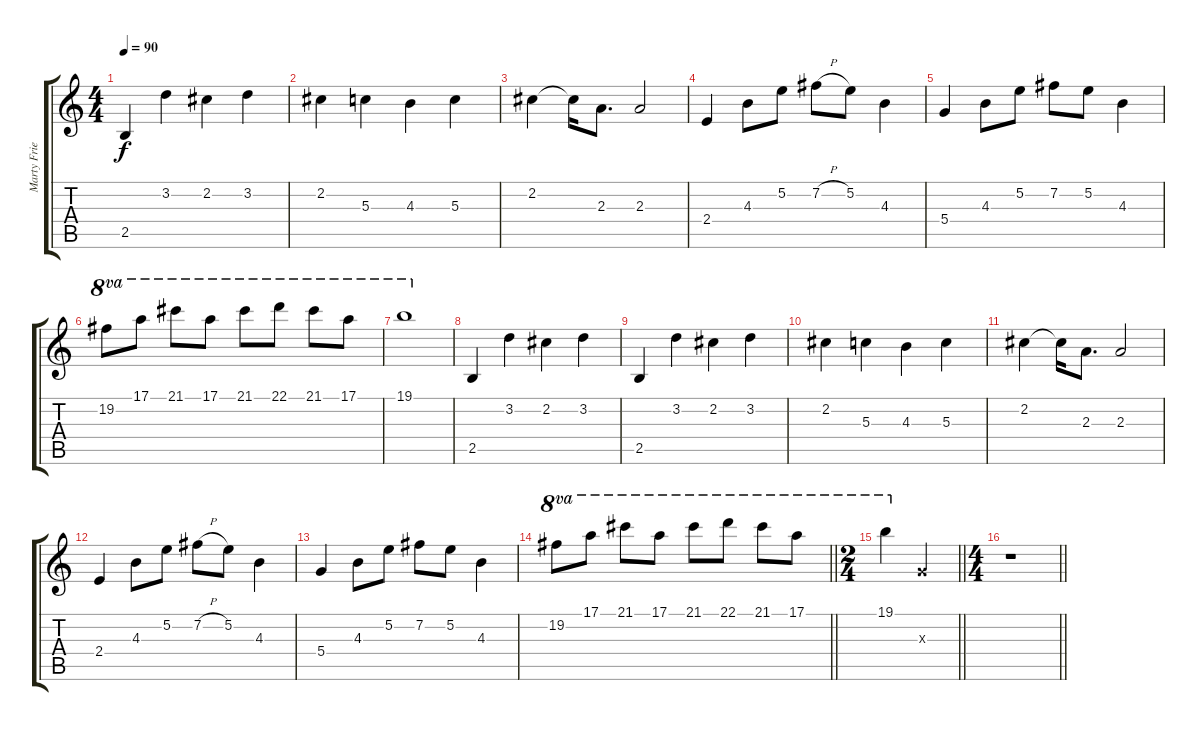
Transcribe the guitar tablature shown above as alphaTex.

\track ("Marty Friedman" "Marty Frie") {instrument distortionguitar}
\staff {score tabs}
\tuning (E4 B3 G3 D3 A2 E2) {hide}
\ts (4 4)
\tempo 90
\clef g2
\ks c
2.5.4{dy f} 3.2.4 2.2.4 3.2.4 |
2.2.4 5.3.4 4.3.4 5.3.4 |
2.2.4 2.2{t}.16 2.3.8{d} 2.3.2 |
2.4.4 4.3.8 5.2.8 7.2{h}.8 5.2.8 4.3.4 |
5.4.4 4.3.8 5.2.8 7.2.8 5.2.8 4.3.4 |
19.2.8{ot 8va} 17.1.8{ot 8va} 21.1.8{ot 8va} 17.1.8{ot 8va} 21.1.8{ot 8va} 22.1.8{ot 8va} 21.1.8{ot 8va} 17.1.8{ot 8va} |
19.1.1{ot 8va} |
2.5.4 3.2.4 2.2.4 3.2.4 |
2.5.4 3.2.4 2.2.4 3.2.4 |
2.2.4 5.3.4 4.3.4 5.3.4 |
2.2.4 2.2{t}.16 2.3.8{d} 2.3.2 |
2.4.4 4.3.8 5.2.8 7.2{h}.8 5.2.8 4.3.4 |
5.4.4 4.3.8 5.2.8 7.2.8 5.2.8 4.3.4 |
\barLineRight lightlight
19.2.8{ot 8va} 17.1.8{ot 8va} 21.1.8{ot 8va} 17.1.8{ot 8va} 21.1.8{ot 8va} 22.1.8{ot 8va} 21.1.8{ot 8va} 17.1.8{ot 8va} |
\ts (2 4)
\barLineRight lightlight
19.1.4{ot 8va} 0.3{x}.4 |
\ts (4 4)
\barLineRight lightlight
r.1
